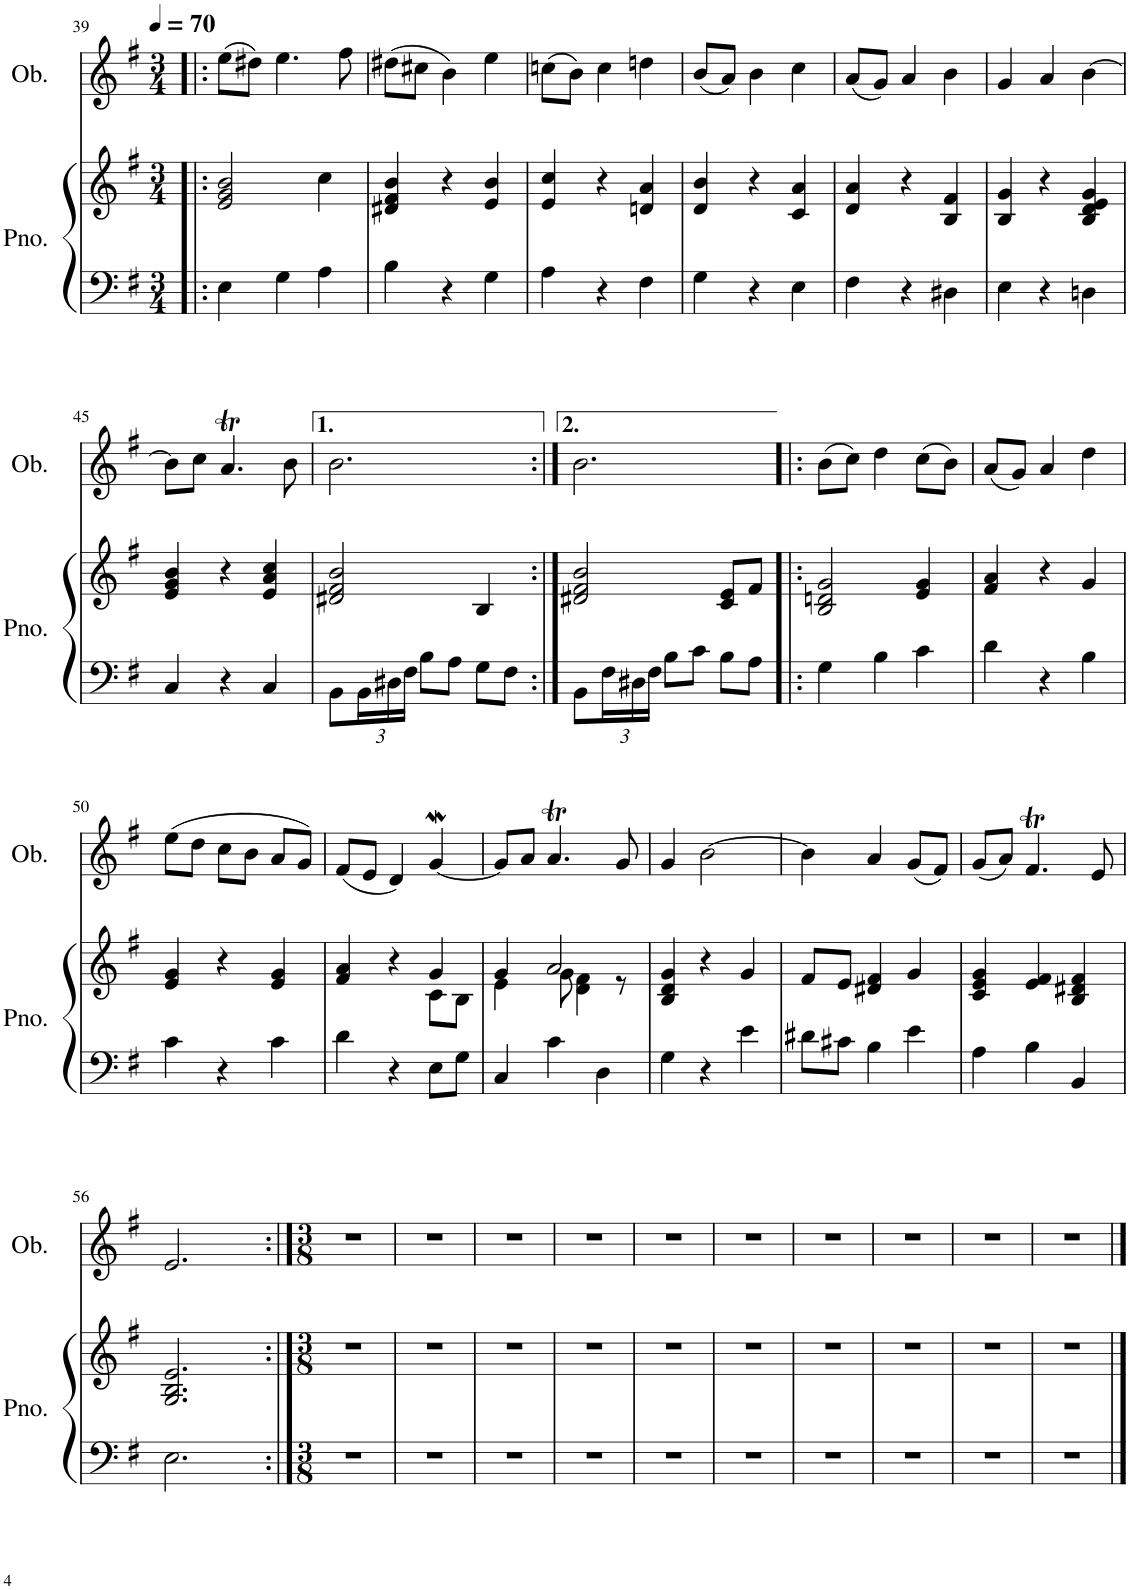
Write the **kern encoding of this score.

**kern	**kern	**kern
*part2	*part2	*part1
*staff3	*staff2	*staff1
*I"Piano	*	*I"Oboe
*I'Pno.	*	*I'Ob.
!!LO:PB:g=z
*clefF4	*clefG2	*clefG2
*k[f#]	*k[f#]	*k[f#]
*M3/4	*M3/4	*M3/4
*MM70	*MM70	*MM70
=39!|:	=39!|:	=39!|:
4E\	2e/ 2g/ 2b/	(8ee\L
.	.	8dd#X\J)
4G\	.	4.ee\
4A\	4cc\	.
.	.	8ff#\
=40	=40	=40
4B\	4d#X/ 4f#/ 4b/	(8dd#X\L
.	.	8cc#X\J
4r	4r	4b\)
4G\	4e/ 4b/	4ee\
=41	=41	=41
4A\	4e/ 4cc/	(8ccn\L
.	.	8b\J)
4r	4r	4cc\
4F#\	4dn/ 4a/	4ddn\
=42	=42	=42
4G\	4d/ 4b/	(8b/L
.	.	8a/J)
4r	4r	4b\
4E\	4c/ 4a/	4cc\
=43	=43	=43
4F#\	4d/ 4a/	(8a/L
.	.	8g/J)
4r	4r	4a/
4D#X\	4B/ 4f#/	4b\
=44	=44	=44
4E\	4B/ 4g/	4g/
4r	4r	4a/
4Dn\	4B/ 4d/ 4e/ 4g/	[4b\
!!LO:LB:g=z
=45	=45	=45
4C/	4e/ 4g/ 4b/	8b\L]
.	.	8cc\J
4r	4r	4.aT/
4C/	4e/ 4a/ 4cc/	.
.	.	8b\
=46	=46	=46
8BB\L	2d#X/ 2f#/ 2b/	2.b\
*Xbrackettup	*	*
24BB\L	.	.
24D#X\	.	.
24F#\JJ	.	.
8B\L	.	.
8A\J	.	.
8G\L	4B/	.
8F#\J	.	.
=47:|!	=47:|!	=47:|!
8BB\L	2d#X/ 2f#/ 2b/	2.b\
24F#\L	.	.
24D#X\	.	.
24F#\JJ	.	.
8B\L	.	.
8c\J	.	.
8B\L	8c/ 8e/L	.
8A\J	8f#/J	.
=48!|:	=48!|:	=48!|:
4G\	2B/ 2dn/ 2g/	(8b\L
.	.	8cc\J)
4B\	.	4dd\
4c\	4e/ 4g/	(8cc\L
.	.	8b\J)
=49	=49	=49
4d\	4f#/ 4a/	(8a/L
.	.	8g/J)
4r	4r	4a/
4B\	4g/	4dd\
!!LO:LB:g=z
=50	=50	=50
4c\	4e/ 4g/	(8ee\L
.	.	8dd\J
4r	4r	8cc\L
.	.	8b\J
4c\	4e/ 4g/	8a/L
.	.	8g/J)
=51	=51	=51
*	*^	*
4d\	4f#/ 4a/	2ryy	(8f#/L
.	.	.	8e/J
4r	4r	.	4d/)
8E\L	4g/	8c\L	[4gw/
8G\J	.	8B\J	.
=52	=52	=52	=52
4C/	4g/	4e\	8g/L]
.	.	.	8a/J
4c\	2a/	8g\	4.aT/
.	.	4d\ 4f#\	.
4D\	.	.	.
.	.	8r	8g/
*	*v	*v	*
=53	=53	=53
4G\	4B/ 4d/ 4g/	4g/
4r	4r	[2b\
4e\	4g/	.
=54	=54	=54
8d#X\L	8f#/L	4b\]
8c#X\J	8e/J	.
4B\	4d#X/ 4f#/	4a/
4e\	4g/	(8g/L
.	.	8f#/J)
=55	=55	=55
4A\	4c/ 4e/ 4g/	(8g/L
.	.	8a/J)
4B\	4e/ 4f#/	4.f#t/
4BB/	4B/ 4d#X/ 4f#/	.
.	.	8e/
!!LO:LB:g=z
=56	=56	=56
2.E\	2.G/ 2.B/ 2.e/	2.e/
=57:|!	=57:|!	=57:|!
*M3/8	*M3/8	*M3/8
4.r	4.r	4.r
=58	=58	=58
4.r	4.r	4.r
=59	=59	=59
4.r	4.r	4.r
=60	=60	=60
4.r	4.r	4.r
=61	=61	=61
4.r	4.r	4.r
=62	=62	=62
4.r	4.r	4.r
=63	=63	=63
4.r	4.r	4.r
=64	=64	=64
4.r	4.r	4.r
=65	=65	=65
4.r	4.r	4.r
=66	=66	=66
4.r	4.r	4.r
==	==	==
*-	*-	*-
